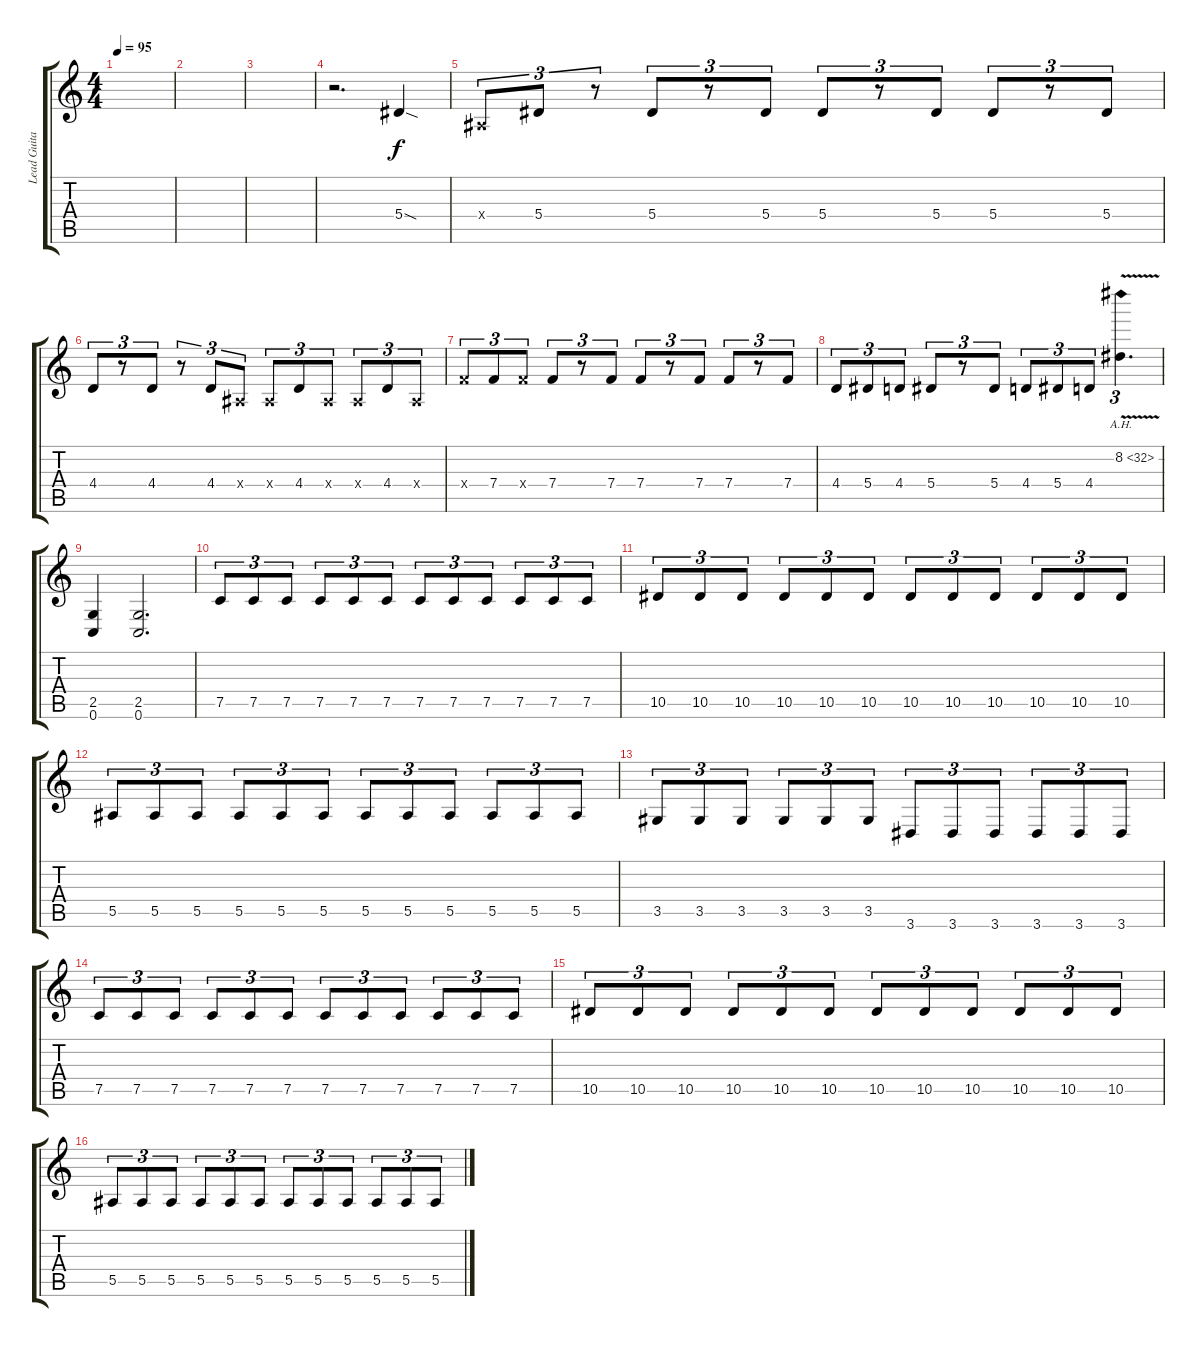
\track ("Lead Guitar" "Lead Guita") {instrument distortionguitar}
\staff {score tabs}
\tuning (C4 G3 Eb3 Bb2 F2 C2) {hide}
\ts (4 4)
\tempo 95
\clef g2
\ks c
|
|
|
r.2{d} 5.4{sod}.4 |
0.4{x}.8{tu (3 2)} 5.4.8{tu (3 2)} r.8{tu (3 2)} 5.4.8{tu (3 2)} r.8{tu (3 2)} 5.4.8{tu (3 2)} 5.4.8{tu (3 2)} r.8{tu (3 2)} 5.4.8{tu (3 2)} 5.4.8{tu (3 2)} r.8{tu (3 2)} 5.4.8{tu (3 2)} |
4.4.8{tu (3 2)} r.8{tu (3 2)} 4.4.8{tu (3 2)} r.8{tu (3 2)} 4.4.8{tu (3 2)} 0.4{x}.8{tu (3 2)} 0.4{x}.8{tu (3 2)} 4.4.8{tu (3 2)} 0.4{x}.8{tu (3 2)} 0.4{x}.8{tu (3 2)} 4.4.8{tu (3 2)} 0.4{x}.8{tu (3 2)} |
7.4{x}.8{tu (3 2)} 7.4.8{tu (3 2)} 7.4{x}.8{tu (3 2)} 7.4.8{tu (3 2)} r.8{tu (3 2)} 7.4.8{tu (3 2)} 7.4.8{tu (3 2)} r.8{tu (3 2)} 7.4.8{tu (3 2)} 7.4.8{tu (3 2)} r.8{tu (3 2)} 7.4.8{tu (3 2)} |
4.4.8{tu (3 2)} 5.4.8{tu (3 2)} 4.4.8{tu (3 2)} 5.4.8{tu (3 2)} r.8{tu (3 2)} 5.4.8{tu (3 2)} 4.4.8{tu (3 2)} 5.4.8{tu (3 2)} 4.4.8{tu (3 2)} 8.2{ah 24 v}.4{d tu (3 2)} |
(2.5 0.6).4 (2.5 0.6).2{d} |
7.5.8{tu (3 2)} 7.5.8{tu (3 2)} 7.5.8{tu (3 2)} 7.5.8{tu (3 2)} 7.5.8{tu (3 2)} 7.5.8{tu (3 2)} 7.5.8{tu (3 2)} 7.5.8{tu (3 2)} 7.5.8{tu (3 2)} 7.5.8{tu (3 2)} 7.5.8{tu (3 2)} 7.5.8{tu (3 2)} |
10.5.8{tu (3 2)} 10.5.8{tu (3 2)} 10.5.8{tu (3 2)} 10.5.8{tu (3 2)} 10.5.8{tu (3 2)} 10.5.8{tu (3 2)} 10.5.8{tu (3 2)} 10.5.8{tu (3 2)} 10.5.8{tu (3 2)} 10.5.8{tu (3 2)} 10.5.8{tu (3 2)} 10.5.8{tu (3 2)} |
5.5.8{tu (3 2)} 5.5.8{tu (3 2)} 5.5.8{tu (3 2)} 5.5.8{tu (3 2)} 5.5.8{tu (3 2)} 5.5.8{tu (3 2)} 5.5.8{tu (3 2)} 5.5.8{tu (3 2)} 5.5.8{tu (3 2)} 5.5.8{tu (3 2)} 5.5.8{tu (3 2)} 5.5.8{tu (3 2)} |
3.5.8{tu (3 2)} 3.5.8{tu (3 2)} 3.5.8{tu (3 2)} 3.5.8{tu (3 2)} 3.5.8{tu (3 2)} 3.5.8{tu (3 2)} 3.6.8{tu (3 2)} 3.6.8{tu (3 2)} 3.6.8{tu (3 2)} 3.6.8{tu (3 2)} 3.6.8{tu (3 2)} 3.6.8{tu (3 2)} |
7.5.8{tu (3 2)} 7.5.8{tu (3 2)} 7.5.8{tu (3 2)} 7.5.8{tu (3 2)} 7.5.8{tu (3 2)} 7.5.8{tu (3 2)} 7.5.8{tu (3 2)} 7.5.8{tu (3 2)} 7.5.8{tu (3 2)} 7.5.8{tu (3 2)} 7.5.8{tu (3 2)} 7.5.8{tu (3 2)} |
10.5.8{tu (3 2)} 10.5.8{tu (3 2)} 10.5.8{tu (3 2)} 10.5.8{tu (3 2)} 10.5.8{tu (3 2)} 10.5.8{tu (3 2)} 10.5.8{tu (3 2)} 10.5.8{tu (3 2)} 10.5.8{tu (3 2)} 10.5.8{tu (3 2)} 10.5.8{tu (3 2)} 10.5.8{tu (3 2)} |
5.5.8{tu (3 2)} 5.5.8{tu (3 2)} 5.5.8{tu (3 2)} 5.5.8{tu (3 2)} 5.5.8{tu (3 2)} 5.5.8{tu (3 2)} 5.5.8{tu (3 2)} 5.5.8{tu (3 2)} 5.5.8{tu (3 2)} 5.5.8{tu (3 2)} 5.5.8{tu (3 2)} 5.5.8{tu (3 2)}
